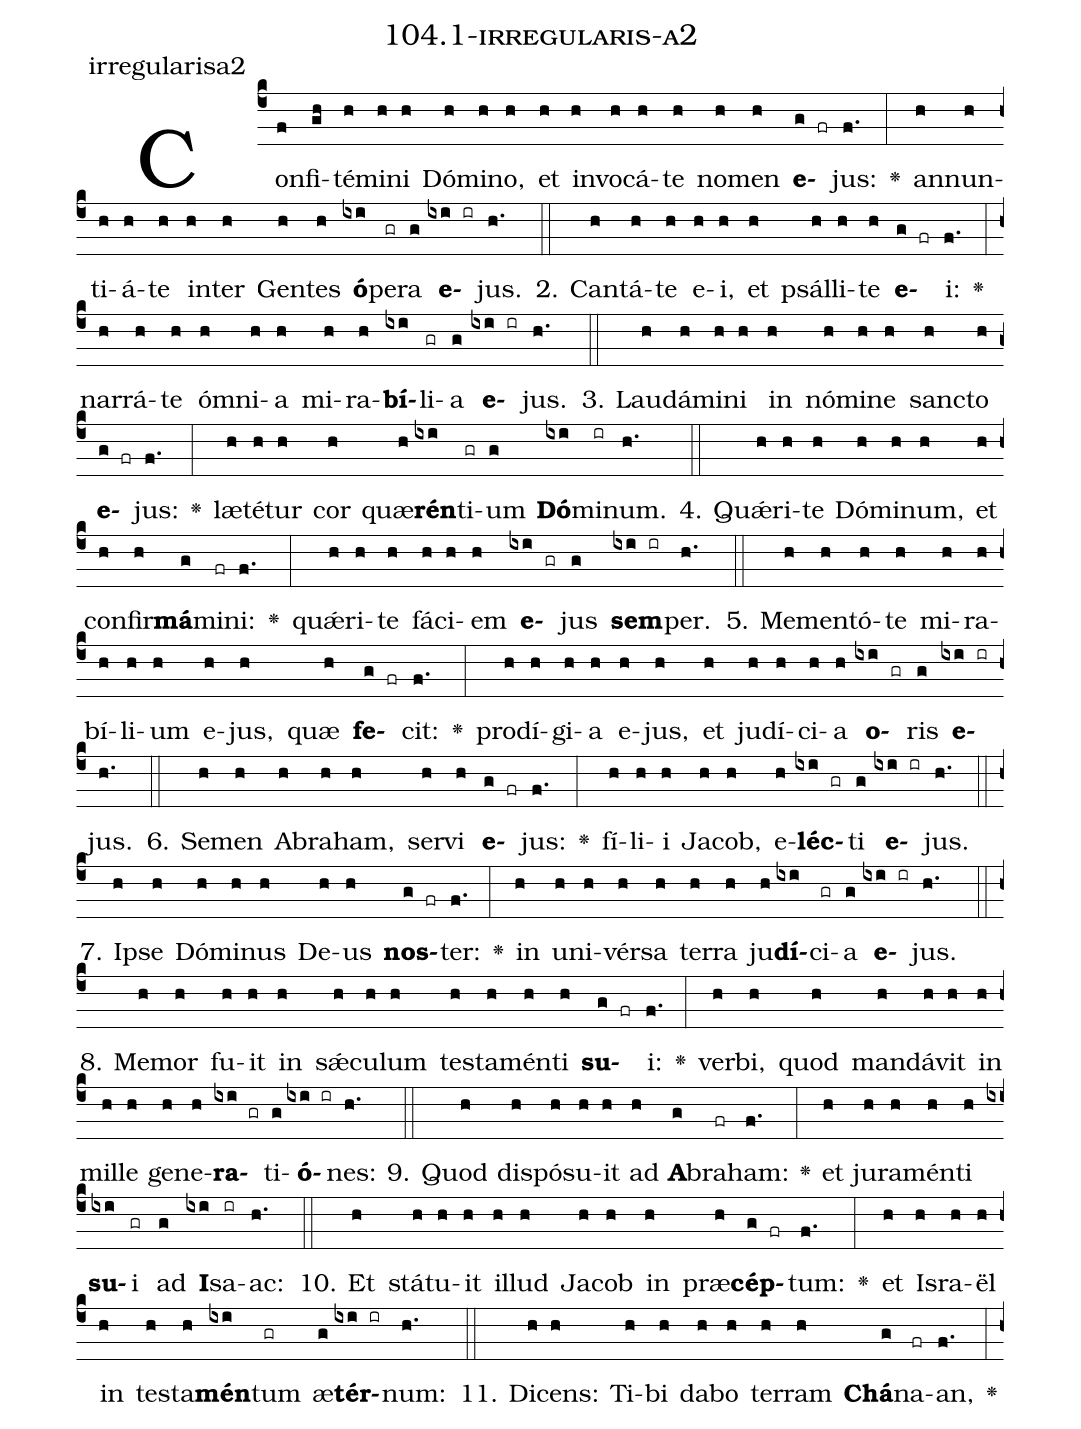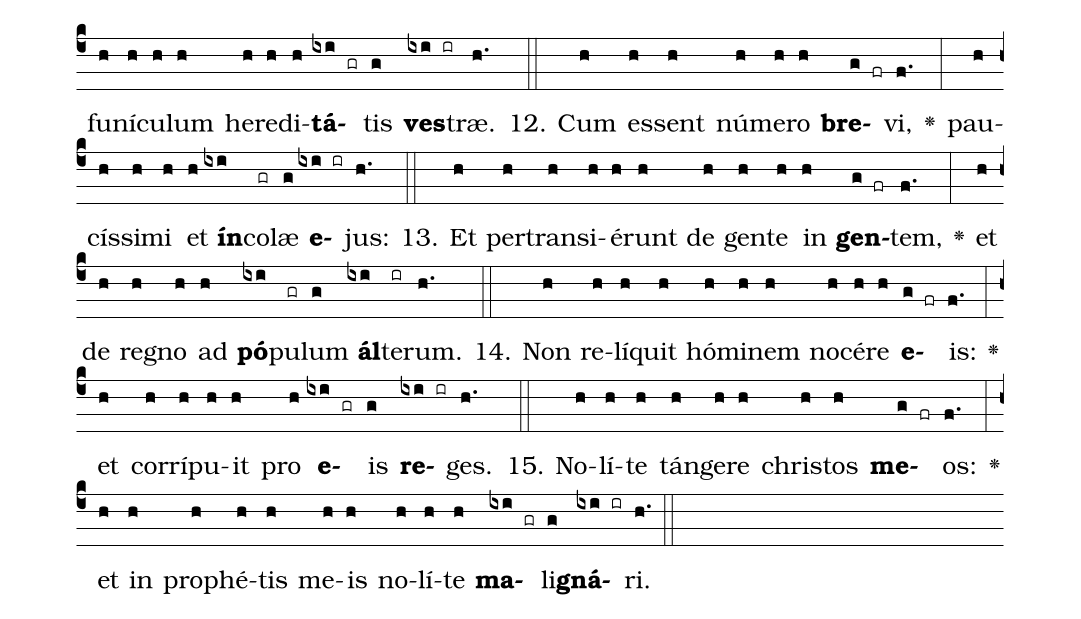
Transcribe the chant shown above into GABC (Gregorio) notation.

name: 104.1-irregularis-a2;
annotation: irregularisa2;
%%
(c4)Con(f)fi(gh)té(h)mi(h)ni(h) Dó(h)mi(h)no,(h) et(h) in(h)vo(h)cá(h)te(h) no(h)men(h) <b>e</b>(g fr)jus:(f.) <v>\greheightstar</v>(:) an(h)nun(h)ti(h)á(h)te(h) in(h)ter(h) Gen(h)tes(h) <b>ó</b>(ixi)pe(gr)ra(g) <b>e</b>(ixi ir)jus.(h.) (::)
2. Can(h)tá(h)te(h) e(h)i,(h) et(h) psál(h)li(h)te(h) <b>e</b>(g fr)i:(f.) <v>\greheightstar</v>(:) nar(h)rá(h)te(h) óm(h)ni(h)a(h) mi(h)ra(h)<b>bí</b>(ixi)li(gr)a(g) <b>e</b>(ixi ir)jus.(h.) (::)
3. Lau(h)dá(h)mi(h)ni(h) in(h) nó(h)mi(h)ne(h) sanc(h)to(h) <b>e</b>(g fr)jus:(f.) <v>\greheightstar</v>(:) læ(h)té(h)tur(h) cor(h) quæ(h)<b>rén</b>(ixi)ti(gr)um(g) <b>Dó</b>(ixi)mi(ir)num.(h.) (::)
4. Quǽ(h)ri(h)te(h) Dó(h)mi(h)num,(h) et(h) con(h)fir(h)<b>má</b>(g)mi(fr)ni:(f.) <v>\greheightstar</v>(:) quǽ(h)ri(h)te(h) fá(h)ci(h)em(h) <b>e</b>(ixi gr)jus(g) <b>sem</b>(ixi ir)per.(h.) (::)
5. Me(h)men(h)tó(h)te(h) mi(h)ra(h)bí(h)li(h)um(h) e(h)jus,(h) quæ(h) <b>fe</b>(g fr)cit:(f.) <v>\greheightstar</v>(:) prod(h)í(h)gi(h)a(h) e(h)jus,(h) et(h) ju(h)dí(h)ci(h)a(h) <b>o</b>(ixi gr)ris(g) <b>e</b>(ixi ir)jus.(h.) (::)
6. Se(h)men(h) A(h)bra(h)ham,(h) ser(h)vi(h) <b>e</b>(g fr)jus:(f.) <v>\greheightstar</v>(:) fí(h)li(h)i(h) Ja(h)cob,(h) e(h)<b>léc</b>(ixi gr)ti(g) <b>e</b>(ixi ir)jus.(h.) (::)
7. Ip(h)se(h) Dó(h)mi(h)nus(h) De(h)us(h) <b>nos</b>(g fr)ter:(f.) <v>\greheightstar</v>(:) in(h) u(h)ni(h)vér(h)sa(h) ter(h)ra(h) ju(h)<b>dí</b>(ixi)ci(gr)a(g) <b>e</b>(ixi ir)jus.(h.) (::)
8. Me(h)mor(h) fu(h)it(h) in(h) sǽ(h)cu(h)lum(h) tes(h)ta(h)mén(h)ti(h) <b>su</b>(g fr)i:(f.) <v>\greheightstar</v>(:) ver(h)bi,(h) quod(h) man(h)dá(h)vit(h) in(h) mil(h)le(h) ge(h)ne(h)<b>ra</b>(ixi gr)ti(g)<b>ó</b>(ixi ir)nes:(h.) (::)
9. Quod(h) dis(h)pó(h)su(h)it(h) ad(h) <b>A</b>(g)bra(fr)ham:(f.) <v>\greheightstar</v>(:) et(h) ju(h)ra(h)mén(h)ti(h) <b>su</b>(ixi)i(gr) ad(g) <b>I</b>(ixi)sa(ir)ac:(h.) (::)
10. Et(h) stá(h)tu(h)it(h) il(h)lud(h) Ja(h)cob(h) in(h) præ(h)<b>cép</b>(g fr)tum:(f.) <v>\greheightstar</v>(:) et(h) Is(h)ra(h)ël(h) in(h) tes(h)ta(h)<b>mén</b>(ixi)tum(gr) æ(g)<b>tér</b>(ixi ir)num:(h.) (::)
11. Di(h)cens:(h) Ti(h)bi(h) da(h)bo(h) ter(h)ram(h) <b>Chá</b>(g)na(fr)an,(f.) <v>\greheightstar</v>(:) fu(h)ní(h)cu(h)lum(h) he(h)re(h)di(h)<b>tá</b>(ixi gr)tis(g) <b>ves</b>(ixi ir)træ.(h.) (::)
12. Cum(h) es(h)sent(h) nú(h)me(h)ro(h) <b>bre</b>(g fr)vi,(f.) <v>\greheightstar</v>(:) pau(h)cís(h)si(h)mi(h) et(h) <b>ín</b>(ixi)co(gr)læ(g) <b>e</b>(ixi ir)jus:(h.) (::)
13. Et(h) per(h)trans(h)i(h)é(h)runt(h) de(h) gen(h)te(h) in(h) <b>gen</b>(g fr)tem,(f.) <v>\greheightstar</v>(:) et(h) de(h) re(h)gno(h) ad(h) <b>pó</b>(ixi)pu(gr)lum(g) <b>ál</b>(ixi)te(ir)rum.(h.) (::)
14. Non(h) re(h)lí(h)quit(h) hó(h)mi(h)nem(h) no(h)cé(h)re(h) <b>e</b>(g fr)is:(f.) <v>\greheightstar</v>(:) et(h) cor(h)rí(h)pu(h)it(h) pro(h) <b>e</b>(ixi gr)is(g) <b>re</b>(ixi ir)ges.(h.) (::)
15. No(h)lí(h)te(h) tán(h)ge(h)re(h) chris(h)tos(h) <b>me</b>(g fr)os:(f.) <v>\greheightstar</v>(:) et(h) in(h) pro(h)phé(h)tis(h) me(h)is(h) no(h)lí(h)te(h) <b>ma</b>(ixi gr)li(g)<b>gná</b>(ixi ir)ri.(h.) (::)
